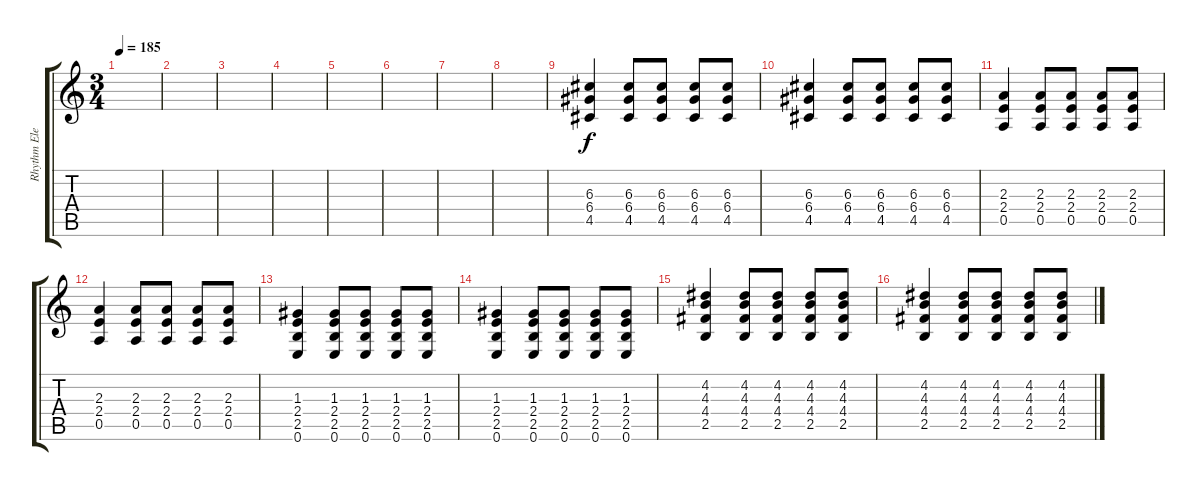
\track ("Rhythm Electric" "Rhythm Ele") {instrument overdrivenguitar}
\staff {score tabs}
\tuning (E4 B3 G3 D3 A2 E2) {hide}
\ts (3 4)
\tempo 185
\clef g2
\ks c
|
|
|
|
|
|
|
|
(6.3 6.4 4.5).4 (6.3 6.4 4.5).8 (6.3 6.4 4.5).8 (6.3 6.4 4.5).8 (6.3 6.4 4.5).8 |
(6.3 6.4 4.5).4 (6.3 6.4 4.5).8 (6.3 6.4 4.5).8 (6.3 6.4 4.5).8 (6.3 6.4 4.5).8 |
(2.3 2.4 0.5).4 (2.3 2.4 0.5).8 (2.3 2.4 0.5).8 (2.3 2.4 0.5).8 (2.3 2.4 0.5).8 |
(2.3 2.4 0.5).4 (2.3 2.4 0.5).8 (2.3 2.4 0.5).8 (2.3 2.4 0.5).8 (2.3 2.4 0.5).8 |
(1.3 2.4 2.5 0.6).4 (1.3 2.4 2.5 0.6).8 (1.3 2.4 2.5 0.6).8 (1.3 2.4 2.5 0.6).8 (1.3 2.4 2.5 0.6).8 |
(1.3 2.4 2.5 0.6).4 (1.3 2.4 2.5 0.6).8 (1.3 2.4 2.5 0.6).8 (1.3 2.4 2.5 0.6).8 (1.3 2.4 2.5 0.6).8 |
(4.2 4.3 4.4 2.5).4 (4.2 4.3 4.4 2.5).8 (4.2 4.3 4.4 2.5).8 (4.2 4.3 4.4 2.5).8 (4.2 4.3 4.4 2.5).8 |
(4.2 4.3 4.4 2.5).4 (4.2 4.3 4.4 2.5).8 (4.2 4.3 4.4 2.5).8 (4.2 4.3 4.4 2.5).8 (4.2 4.3 4.4 2.5).8
